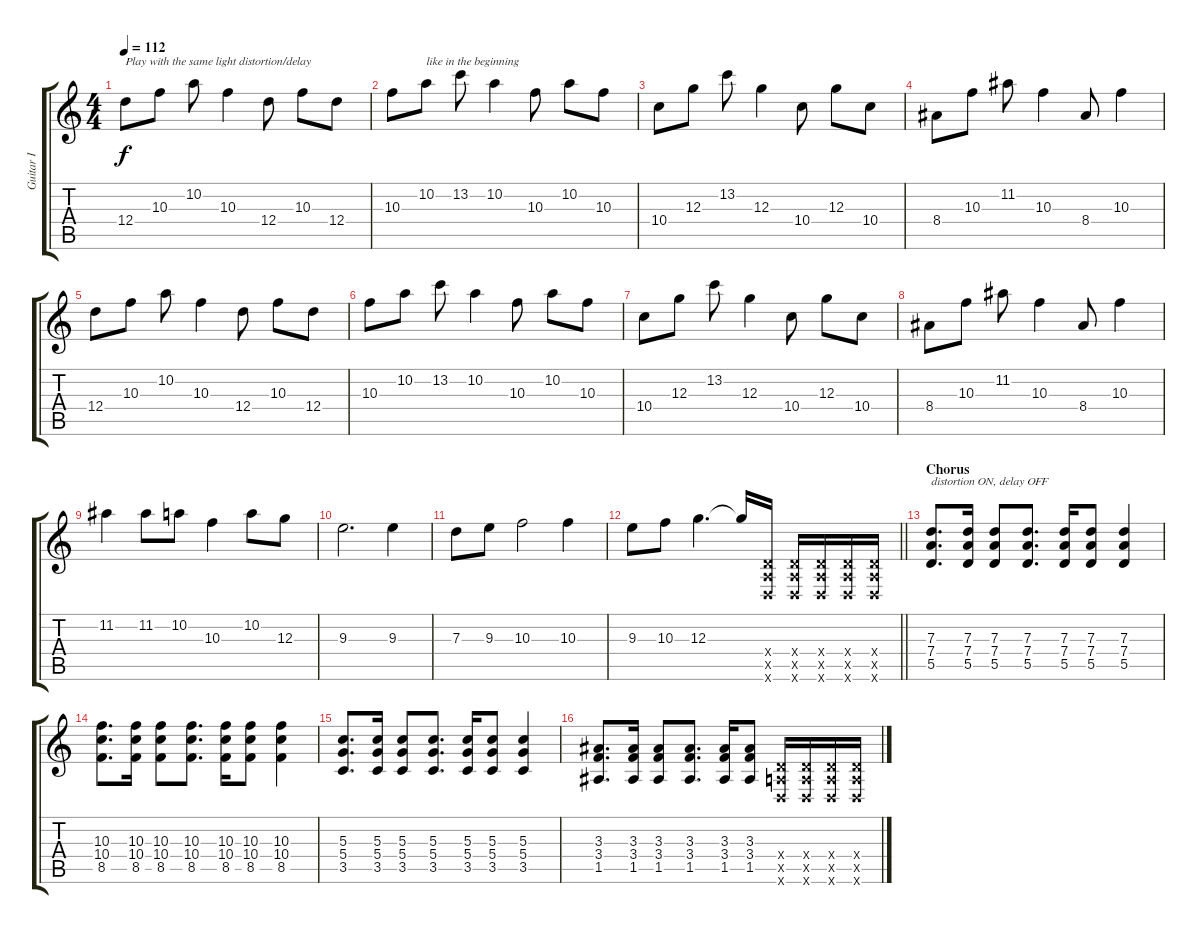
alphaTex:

\track ("Guitar I" "Guitar I") {instrument distortionguitar}
\staff {score tabs}
\tuning (E4 B3 G3 D3 A2 D2) {hide}
\ts (4 4)
\tempo 112
\clef g2
\ks c
12.4.8{txt "Play with the same light distortion/delay" dy f volume 13 instrument electricguitarclean} 10.3.8 10.2.8 10.3.4 12.4.8 10.3.8 12.4.8 |
10.3.8 10.2.8{txt "like in the beginning"} 13.2.8 10.2.4 10.3.8 10.2.8 10.3.8 |
10.4.8 12.3.8 13.2.8 12.3.4 10.4.8 12.3.8 10.4.8 |
8.4.8 10.3.8 11.2.8 10.3.4 8.4.8 10.3.4 |
12.4.8 10.3.8 10.2.8 10.3.4 12.4.8 10.3.8 12.4.8 |
10.3.8 10.2.8 13.2.8 10.2.4 10.3.8 10.2.8 10.3.8 |
10.4.8 12.3.8 13.2.8 12.3.4 10.4.8 12.3.8 10.4.8 |
8.4.8 10.3.8 11.2.8 10.3.4 8.4.8 10.3.4 |
11.2.4 11.2.8 10.2.8 10.3.4 10.2.8 12.3.8 |
9.3.2{d} 9.3.4 |
7.3.8 9.3.8 10.3.2 10.3.4 |
\barLineRight lightlight
9.3.8 10.3.8 12.3.4{d} 12.3{t}.16 (0.4{x} 0.5{x} 0.6{x}).16{instrument overdrivenguitar} (0.4{x} 0.5{x} 0.6{x}).16 (0.4{x} 0.5{x} 0.6{x}).16 (0.4{x} 0.5{x} 0.6{x}).16 (0.4{x} 0.5{x} 0.6{x}).16 |
\section ("" "Chorus")
(7.3 7.4 5.5).8{d txt "distortion ON, delay OFF"} (7.3 7.4 5.5).16 (7.3 7.4 5.5).8 (7.3 7.4 5.5).8{d} (7.3 7.4 5.5).16 (7.3 7.4 5.5).8 (7.3 7.4 5.5).4 |
(10.3 10.4 8.5).8{d} (10.3 10.4 8.5).16 (10.3 10.4 8.5).8 (10.3 10.4 8.5).8{d} (10.3 10.4 8.5).16 (10.3 10.4 8.5).8 (10.3 10.4 8.5).4 |
(5.3 5.4 3.5).8{d} (5.3 5.4 3.5).16 (5.3 5.4 3.5).8 (5.3 5.4 3.5).8{d} (5.3 5.4 3.5).16 (5.3 5.4 3.5).8 (5.3 5.4 3.5).4 |
(3.3 3.4 1.5).8{d} (3.3 3.4 1.5).16 (3.3 3.4 1.5).8 (3.3 3.4 1.5).8{d} (3.3 3.4 1.5).16 (3.3 3.4 1.5).8 (0.4{x} 0.5{x} 0.6{x}).16 (0.4{x} 0.5{x} 0.6{x}).16 (0.4{x} 0.5{x} 0.6{x}).16 (0.4{x} 0.5{x} 0.6{x}).16
